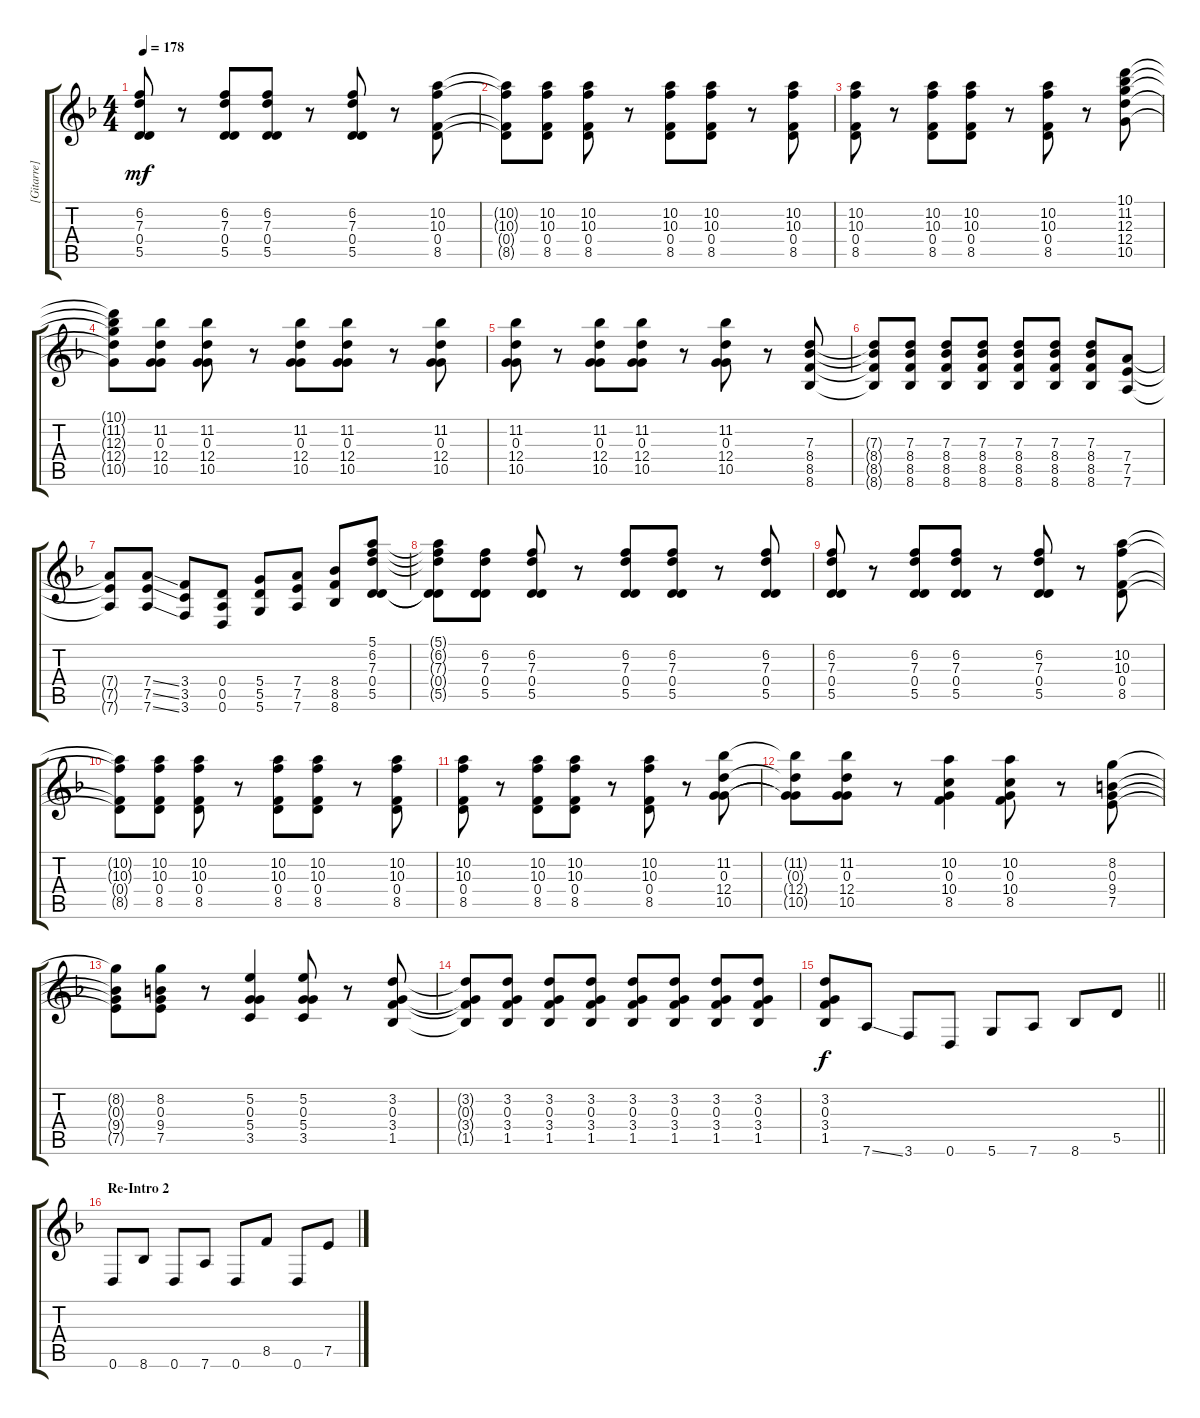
\track ("[Gitarre]" "[Gitarre]") {instrument distortionguitar}
\staff {score tabs}
\tuning (E4 B3 G3 D3 A2 D2) {hide}
\ts (4 4)
\tempo 178
\clef g2
\ks dminor
(6.2 7.3 0.4 5.5).8{dy mf} r.8 (6.2 7.3 0.4 5.5).8 (6.2 7.3 0.4 5.5).8 r.8 (6.2 7.3 0.4 5.5).8 r.8 (10.2 10.3 0.4 8.5).8 |
(10.2{t} 10.3{t} 0.4{t} 8.5{t}).8 (10.2 10.3 0.4 8.5).8 (10.2 10.3 0.4 8.5).8 r.8 (10.2 10.3 0.4 8.5).8 (10.2 10.3 0.4 8.5).8 r.8 (10.2 10.3 0.4 8.5).8 |
(10.2 10.3 0.4 8.5).8 r.8 (10.2 10.3 0.4 8.5).8 (10.2 10.3 0.4 8.5).8 r.8 (10.2 10.3 0.4 8.5).8 r.8 (10.1 11.2 12.3 12.4 10.5).8 |
(10.1{t} 11.2{t} 12.3{t} 12.4{t} 10.5{t}).8 (11.2 0.3 12.4 10.5).8 (11.2 0.3 12.4 10.5).8 r.8 (11.2 0.3 12.4 10.5).8 (11.2 0.3 12.4 10.5).8 r.8 (11.2 0.3 12.4 10.5).8 |
(11.2 0.3 12.4 10.5).8 r.8 (11.2 0.3 12.4 10.5).8 (11.2 0.3 12.4 10.5).8 r.8 (11.2 0.3 12.4 10.5).8 r.8 (7.3 8.4 8.5 8.6).8 |
(7.3{t} 8.4{t} 8.5{t} 8.6{t}).8 (7.3 8.4 8.5 8.6).8 (7.3 8.4 8.5 8.6).8 (7.3 8.4 8.5 8.6).8 (7.3 8.4 8.5 8.6).8 (7.3 8.4 8.5 8.6).8 (7.3 8.4 8.5 8.6).8 (7.4 7.5 7.6).8 |
(7.4{t} 7.5{t} 7.6{t}).8 (7.4{ss} 7.5{ss} 7.6{ss}).8 (3.4 3.5 3.6).8 (0.4 0.5 0.6).8 (5.4 5.5 5.6).8 (7.4 7.5 7.6).8 (8.4 8.5 8.6).8 (5.1 6.2 7.3 0.4 5.5).8 |
(5.1{t} 6.2{t} 7.3{t} 0.4{t} 5.5{t}).8 (6.2 7.3 0.4 5.5).8 (6.2 7.3 0.4 5.5).8 r.8 (6.2 7.3 0.4 5.5).8 (6.2 7.3 0.4 5.5).8 r.8 (6.2 7.3 0.4 5.5).8 |
(6.2 7.3 0.4 5.5).8 r.8 (6.2 7.3 0.4 5.5).8 (6.2 7.3 0.4 5.5).8 r.8 (6.2 7.3 0.4 5.5).8 r.8 (10.2 10.3 0.4 8.5).8 |
(10.2{t} 10.3{t} 0.4{t} 8.5{t}).8 (10.2 10.3 0.4 8.5).8 (10.2 10.3 0.4 8.5).8 r.8 (10.2 10.3 0.4 8.5).8 (10.2 10.3 0.4 8.5).8 r.8 (10.2 10.3 0.4 8.5).8 |
(10.2 10.3 0.4 8.5).8 r.8 (10.2 10.3 0.4 8.5).8 (10.2 10.3 0.4 8.5).8 r.8 (10.2 10.3 0.4 8.5).8 r.8 (11.2 0.3 12.4 10.5).8 |
(11.2{t} 0.3{t} 12.4{t} 10.5{t}).8 (11.2 0.3 12.4 10.5).8 r.8 (10.2 0.3 10.4 8.5).4 (10.2 0.3 10.4 8.5).8 r.8 (8.2 0.3 9.4 7.5).8 |
(8.2{t} 0.3{t} 9.4{t} 7.5{t}).8 (8.2 0.3 9.4 7.5).8 r.8 (5.2 0.3 5.4 3.5).4 (5.2 0.3 5.4 3.5).8 r.8 (3.2 0.3 3.4 1.5).8 |
(3.2{t} 0.3{t} 3.4{t} 1.5{t}).8 (3.2 0.3 3.4 1.5).8 (3.2 0.3 3.4 1.5).8 (3.2 0.3 3.4 1.5).8 (3.2 0.3 3.4 1.5).8 (3.2 0.3 3.4 1.5).8 (3.2 0.3 3.4 1.5).8 (3.2 0.3 3.4 1.5).8 |
\barLineRight lightlight
(3.2 0.3 3.4 1.5).8{dy f} 7.6{ss}.8{volume 12 instrument distortionguitar} 3.6.8 0.6.8 5.6.8 7.6.8 8.6.8 5.5.8 |
\section ("" "Re-Intro 2")
0.6.8 8.6.8 0.6.8 7.6.8 0.6.8 8.5.8 0.6.8 7.5.8
